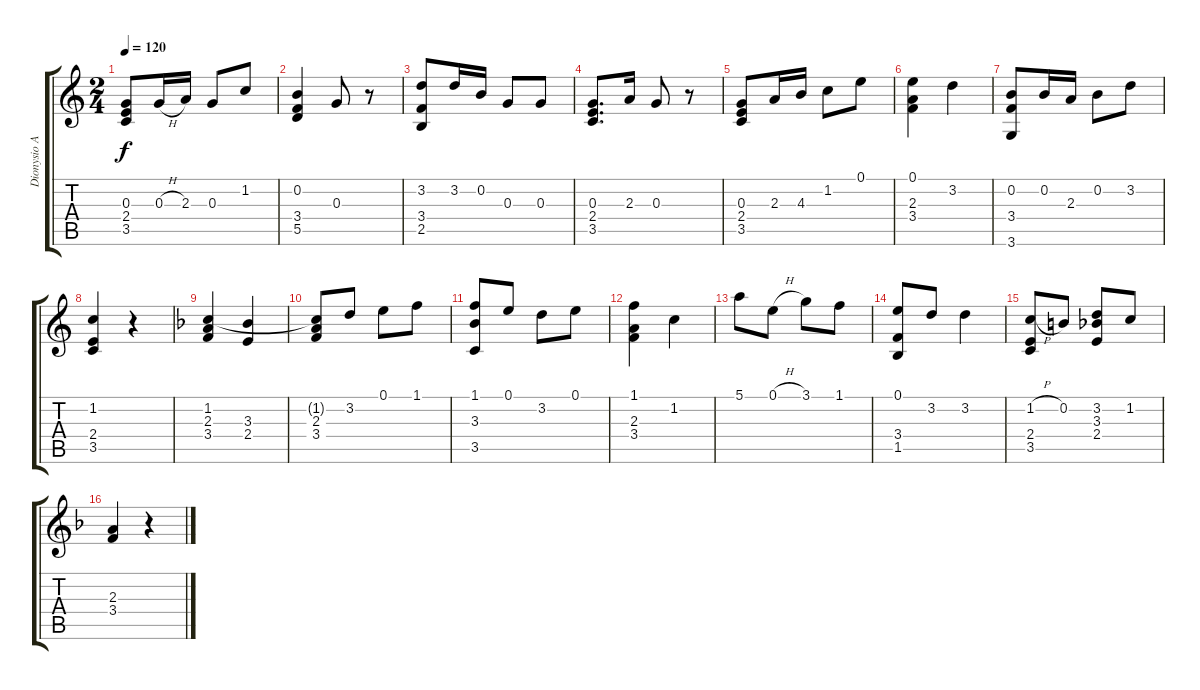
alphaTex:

\track ("Dionysio Aguado" "Dionysio A") {instrument acousticguitarnylon}
\staff {score tabs}
\tuning (E4 B3 G3 D3 A2 E2) {hide}
\ts (2 4)
\tempo 120
\clef g2
\ks c
(0.3 2.4 3.5).8{dy f} 0.3{h}.16 2.3.16 0.3.8 1.2.8 |
(0.2 3.4 5.5).4 0.3.8 r.8 |
(3.2 3.4 2.5).8 3.2.16 0.2.16 0.3.8 0.3.8 |
(0.3 2.4 3.5).8{d} 2.3.16 0.3.8 r.8 |
(0.3 2.4 3.5).8 2.3.16 4.3.16 1.2.8 0.1.8 |
(0.1 2.3 3.4).4 3.2.4 |
(0.2 3.4 3.6).8 0.2.16 2.3.16 0.2.8 3.2.8 |
(1.2 2.4 3.5).4 r.4 |
\ks f
(1.2 2.3 3.4).4 (3.3 2.4).4 |
(1.2{t} 2.3 3.4).8 3.2.8 0.1.8 1.1.8 |
(1.1 3.3 3.5).8 0.1.8 3.2.8 0.1.8 |
(1.1 2.3 3.4).4 1.2.4 |
5.1.8 0.1{h}.8 3.1.8 1.1.8 |
(0.1 3.4 1.5).8 3.2.8 3.2.4 |
(1.2{h} 2.4 3.5).8 0.2.8 (3.2 3.3 2.4).8 1.2.8 |
(2.3 3.4).4 r.4
